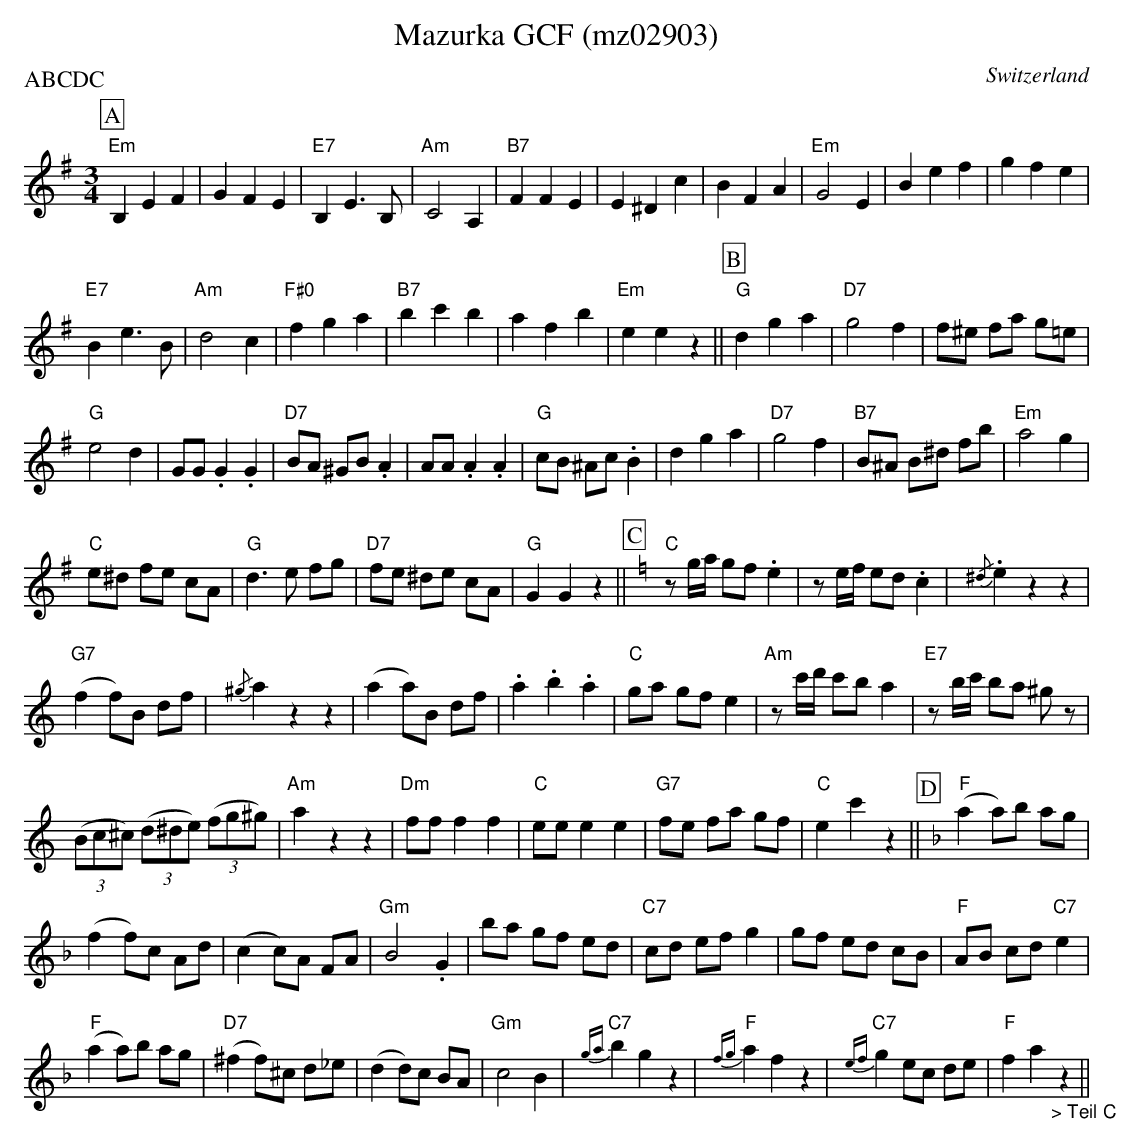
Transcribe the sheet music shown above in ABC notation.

X:1
T: Mazurka GCF (mz02903)
M:3/4
L:1/4
P:ABCDC
O:Switzerland
K:G major
[P:A]"Em"B,EF | GFE | "E7"B,E>B, | "Am"C2A, | "B7"FFE | E^Dc | BFA | "Em"G2E | Bef | gfe |
"E7"Be>B | "Am"d2c | "F#0"fga | "B7"bc'b | afb | "Em"eez || [P:B]"G"dga | "D7"g2f | [L:1/8] f^e fa g=e |
"G"e4d2 | GG .G2.G2 | "D7"BA ^GB .A2 | AA .A2.A2 | "G"cB ^Ac .B2 | d2g2a2 | "D7"g4f2 | "B7"B^A B^d fb | "Em"a4g2 |
"C"e^d fe cA | "G"d3e fg | "D7"fe ^de cA | "G"G2G2z2 || [P:C][K:C] "C"zg/a/ gf .e2 | ze/f/ ed .c2 | .{/^d}e2 z2z2 |
"G7"(f2f)B df | {/^g}a2 z2z2 | (a2a)B df | .a2.b2.a2 | "C"ga gf e2 | "Am"zc'/d'/ c'b a2 | "E7"zb/c'/ ba ^gz |
((3Bc^c)  ((3d^de) ((3fg^g) | "Am"a2z2z2 | "Dm"ff f2f2 | "C"ee e2e2 | "G7"fe fa gf | "C"e2c'2 z2 || [P:D][K:F] "F"(a2a)b ag |
(f2f)c Ad | (c2c)A FA | "Gm"B4.G2 | ba gf ed | "C7"cd ef g2 | gf ed cB | "F"AB cd "C7"e2 |
"F"(a2a)b ag | "D7"(^f2f)^c d_e | (d2d)c BA | "Gm"c4B2 | "C7"{ga}b2g2 z2 | "F"{fg}a2f2 z2 | "C7"{ef}g2 ec de | "F"f2a2"_> Teil C"z2 ||
